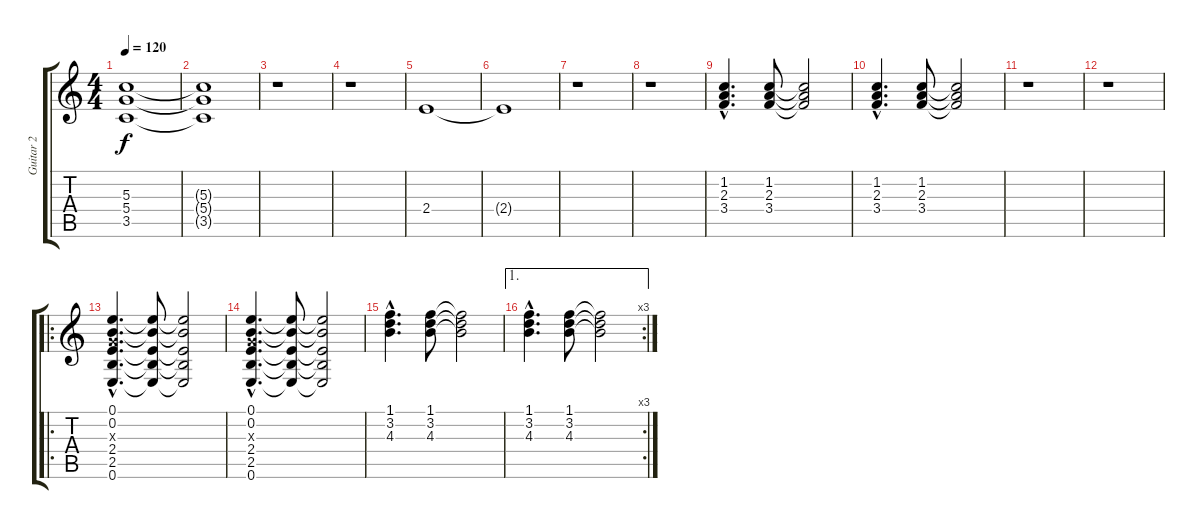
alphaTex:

\track ("Guitar 2" "Guitar 2") {instrument distortionguitar}
\staff {score tabs}
\tuning (E4 B3 G3 D3 A2 E2) {hide}
\ts (4 4)
\tempo 120
\clef g2
\ks c
(5.3 5.4 3.5).1{dy f} |
(5.3{t} 5.4{t} 3.5{t}).1 |
r.1 |
r.1 |
2.4.1 |
2.4{t}.1 |
r.1 |
r.1 |
(1.2{hac} 2.3{hac} 3.4{hac}).4{d} (1.2 2.3 3.4).8 (1.2{t} 2.3{t} 3.4{t}).2 |
(1.2{hac} 2.3{hac} 3.4{hac}).4{d} (1.2 2.3 3.4).8 (1.2{t} 2.3{t} 3.4{t}).2 |
r.1 |
r.1 |
\ro
(0.1{hac} 0.2{hac} 0.3{hac x} 2.4{hac} 2.5{hac} 0.6{hac}).4{d} (0.1{t} 0.2{t} 2.4{t} 2.5{t} 0.6{t}).8 (0.1{t} 0.2{t} 2.4{t} 2.5{t} 0.6{t}).2 |
(0.1{hac} 0.2{hac} 0.3{hac x} 2.4{hac} 2.5{hac} 0.6{hac}).4{d} (0.1{t} 0.2{t} 2.4{t} 2.5{t} 0.6{t}).8 (0.1{t} 0.2{t} 2.4{t} 2.5{t} 0.6{t}).2 |
(1.1{hac} 3.2{hac} 4.3{hac}).4{d} (1.1 3.2 4.3).8 (1.1{t} 3.2{t} 4.3{t}).2 |
\ae 1
\rc 3
(1.1{hac} 3.2{hac} 4.3{hac}).4{d} (1.1 3.2 4.3).8 (1.1{t} 3.2{t} 4.3{t}).2
